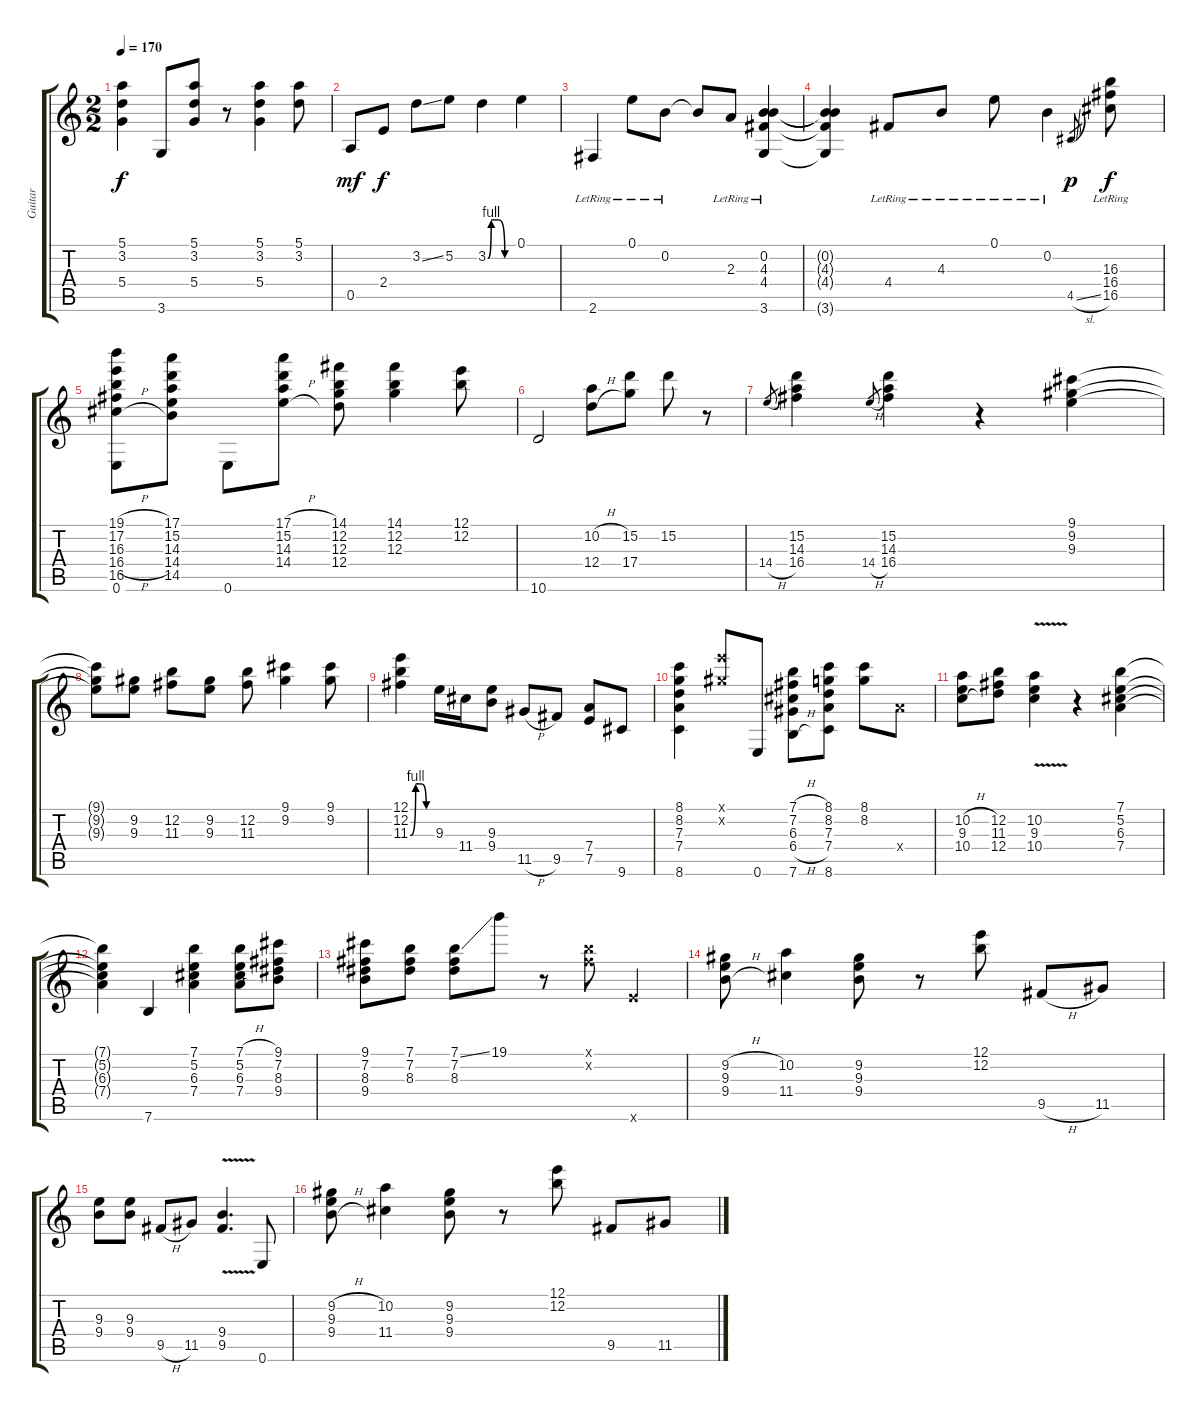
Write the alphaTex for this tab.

\track ("Guitar" "Guitar") {mute instrument electricguitarclean}
\staff {score tabs}
\tuning (E4 B3 G3 D3 A2 E2) {hide}
\ts (2 2)
\tempo 170
\clef g2
\ks c
(5.1 3.2 5.4).4{dy f} 3.6.8 (5.1 3.2 5.4).8 r.8 (5.1 3.2 5.4).4 (5.1 3.2).8 |
0.5.8{dy mf} 2.4.8{dy f} 3.2{ss}.8 5.2.8 3.2{be (custom 0 0 8 4 15 4 25 4 40 0 45 0 60 0)}.4 0.1.4 |
2.6{lr}.4 0.1{lr}.8 0.2{lr}.8 0.2{t}.8 2.3{lr}.8 (0.2{lr} 4.3{lr} 4.4{lr} 3.6{lr}).4 |
(0.2{t} 4.3{t} 4.4{t} 3.6{t}).4 4.4{lr}.8 4.3{lr}.8 0.1{lr}.8 0.2{lr}.4 4.5{sl}.8{gr dy p} (16.3{lr} 16.4{lr} 16.5).8{dy f} |
(19.1{h} 17.2{h} 16.3{h} 16.4{h} 16.5{h} 0.6).8 (17.1 15.2 14.3 14.4 14.5).8 0.6.8 (17.1{h} 15.2{h} 14.3{h} 14.4{h}).8 (14.1 12.2 12.3 12.4).8 (14.1 12.2 12.3).4 (12.1 12.2).8 |
10.6.2 (10.2{h} 12.4{h}).8 (15.2 17.4).8 15.2.8 r.8 |
14.4{h}.8{gr} (15.2 14.3 16.4).4 14.4{h}.8{gr} (15.2 14.3 16.4).4 r.4 (9.1 9.2 9.3).4 |
(9.1{t} 9.2{t} 9.3{t}).8 (9.2 9.3).8 (12.2 11.3).8 (9.2 9.3).8 (12.2 11.3).8 (9.1 9.2).4 (9.1 9.2).8 |
(12.1 12.2 11.3{be (custom 0 0 15 4 30 4 45 0 60 0)}).4 9.3.16 11.4.16 (9.3 9.4).8 11.5{h}.8 9.5.8 (7.4 7.5).8 9.6.8 |
(8.1 8.2 7.3 7.4 8.6).4 (12.1{x} 9.2{x}).8 0.6.8 (7.1{h} 7.2{h} 6.3{h} 6.4{h} 7.6{h}).8 (8.1 8.2 7.3 7.4 8.6).8 (8.1 8.2).8 7.4{x}.8 |
(10.2{h} 9.3{h} 10.4{h}).8 (12.2 11.3 12.4).8 (10.2{v} 9.3{v} 10.4{v}).4 r.4 (7.1 5.2 6.3 7.4).4 |
(7.1{t} 5.2{t} 6.3{t} 7.4{t}).4 7.6.4 (7.1 5.2 6.3 7.4).4 (7.1{h} 5.2{h} 6.3{h} 7.4{h}).8 (9.1 7.2 8.3 9.4).8 |
(9.1 7.2 8.3 9.4).8 (7.1 7.2 8.3).8 (7.1{ss} 7.2 8.3).8 19.1.8 r.8 (7.1{x} 7.2{x}).8 12.6{x}.4 |
(9.2{h} 9.3 9.4{h}).8 (10.2 11.4).4 (9.2 9.3 9.4).8 r.8 (12.1 12.2).8 9.5{h}.8 11.5.8 |
(9.3 9.4).8 (9.3 9.4).8 9.5{h}.8 11.5.8 (9.4{v} 9.5{v}).4{d} 0.6.8 |
(9.2{h} 9.3 9.4{h}).8 (10.2 11.4).4 (9.2 9.3 9.4).8 r.8 (12.1 12.2).8 9.5.8 11.5.8
